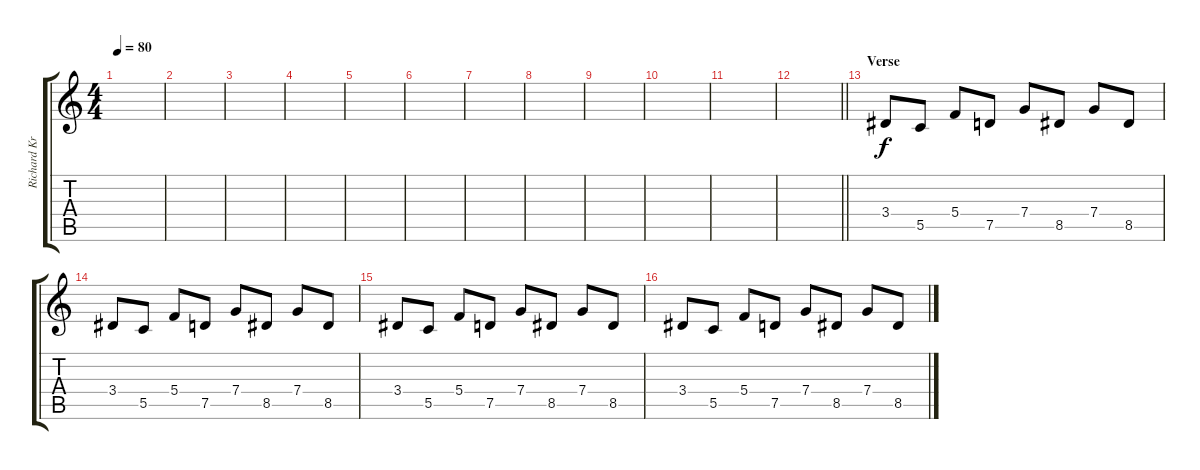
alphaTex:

\track ("Richard Kruspe // Clean" "Richard Kr") {instrument electricguitarclean}
\staff {score tabs}
\tuning (D4 A3 F3 C3 G2 C2) {hide}
\ts (4 4)
\tempo 80
\clef g2
\ks c
|
|
|
|
|
|
|
|
|
|
|
\barLineRight lightlight
|
\section ("" "Verse")
3.4.8 5.5.8 5.4.8 7.5.8 7.4.8 8.5.8 7.4.8 8.5.8 |
3.4.8 5.5.8 5.4.8 7.5.8 7.4.8 8.5.8 7.4.8 8.5.8 |
3.4.8 5.5.8 5.4.8 7.5.8 7.4.8 8.5.8 7.4.8 8.5.8 |
3.4.8 5.5.8 5.4.8 7.5.8 7.4.8 8.5.8 7.4.8 8.5.8
